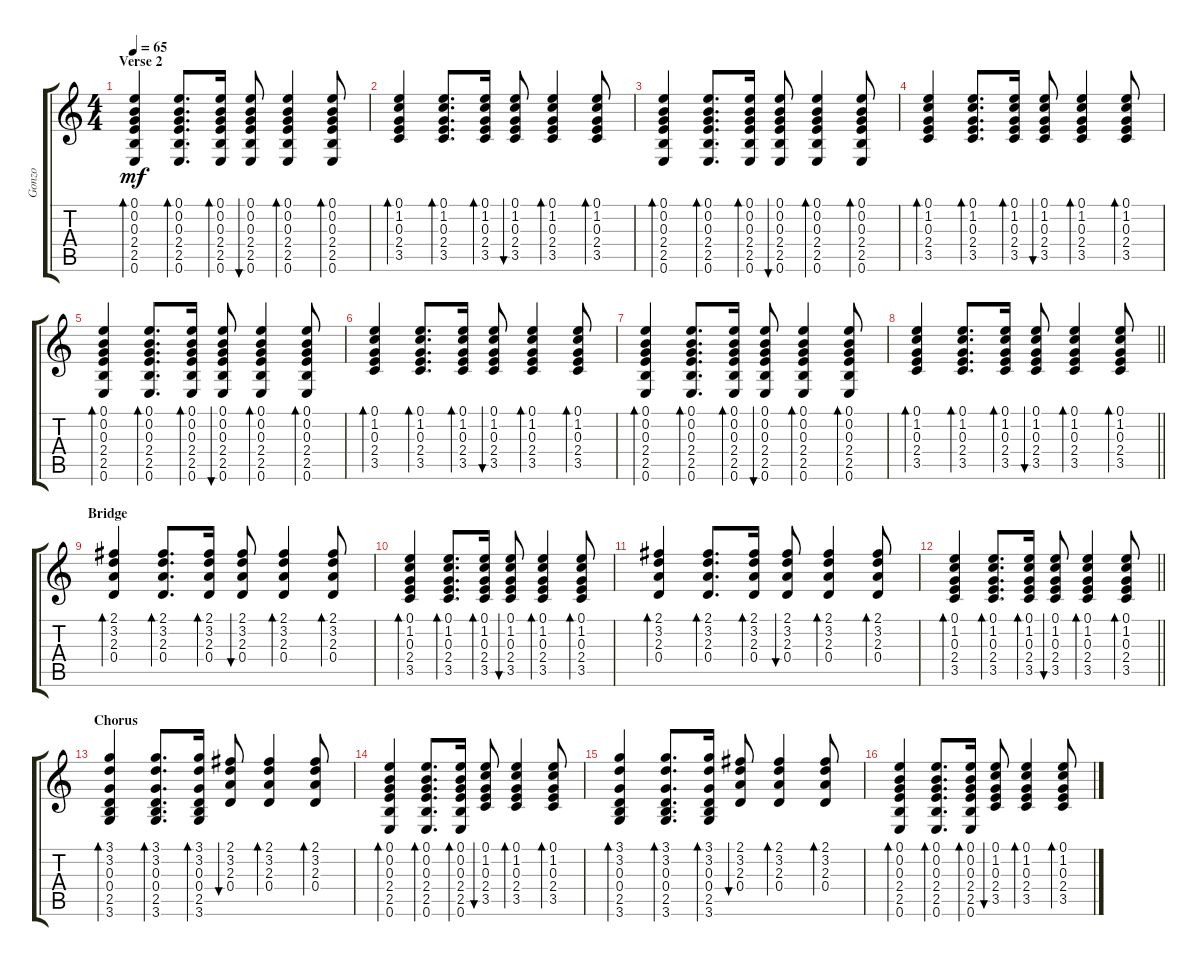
\track ("Gonzo" "Gonzo") {instrument acousticguitarsteel}
\staff {score tabs}
\tuning (E4 B3 G3 D3 A2 E2) {hide}
\ts (4 4)
\section ("" "Verse 2")
\tempo 65
\clef g2
\ks c
(0.1 0.2 0.3 2.4 2.5 0.6).4{bd 30 dy mf} (0.1 0.2 0.3 2.4 2.5 0.6).8{d bd 30} (0.1 0.2 0.3 2.4 2.5 0.6).16{bd 30} (0.1 0.2 0.3 2.4 2.5 0.6).8{bu 30} (0.1 0.2 0.3 2.4 2.5 0.6).4{bd 30} (0.1 0.2 0.3 2.4 2.5 0.6).8{bd 30} |
(0.1 1.2 0.3 2.4 3.5).4{bd 30} (0.1 1.2 0.3 2.4 3.5).8{d bd 30} (0.1 1.2 0.3 2.4 3.5).16{bd 30} (0.1 1.2 0.3 2.4 3.5).8{bu 30} (0.1 1.2 0.3 2.4 3.5).4{bd 30} (0.1 1.2 0.3 2.4 3.5).8{bd 30} |
(0.1 0.2 0.3 2.4 2.5 0.6).4{bd 30} (0.1 0.2 0.3 2.4 2.5 0.6).8{d bd 30} (0.1 0.2 0.3 2.4 2.5 0.6).16{bd 30} (0.1 0.2 0.3 2.4 2.5 0.6).8{bu 30} (0.1 0.2 0.3 2.4 2.5 0.6).4{bd 30} (0.1 0.2 0.3 2.4 2.5 0.6).8{bd 30} |
(0.1 1.2 0.3 2.4 3.5).4{bd 30} (0.1 1.2 0.3 2.4 3.5).8{d bd 30} (0.1 1.2 0.3 2.4 3.5).16{bd 30} (0.1 1.2 0.3 2.4 3.5).8{bu 30} (0.1 1.2 0.3 2.4 3.5).4{bd 30} (0.1 1.2 0.3 2.4 3.5).8{bd 30} |
(0.1 0.2 0.3 2.4 2.5 0.6).4{bd 30} (0.1 0.2 0.3 2.4 2.5 0.6).8{d bd 30} (0.1 0.2 0.3 2.4 2.5 0.6).16{bd 30} (0.1 0.2 0.3 2.4 2.5 0.6).8{bu 30} (0.1 0.2 0.3 2.4 2.5 0.6).4{bd 30} (0.1 0.2 0.3 2.4 2.5 0.6).8{bd 30} |
(0.1 1.2 0.3 2.4 3.5).4{bd 30} (0.1 1.2 0.3 2.4 3.5).8{d bd 30} (0.1 1.2 0.3 2.4 3.5).16{bd 30} (0.1 1.2 0.3 2.4 3.5).8{bu 30} (0.1 1.2 0.3 2.4 3.5).4{bd 30} (0.1 1.2 0.3 2.4 3.5).8{bd 30} |
(0.1 0.2 0.3 2.4 2.5 0.6).4{bd 30} (0.1 0.2 0.3 2.4 2.5 0.6).8{d bd 30} (0.1 0.2 0.3 2.4 2.5 0.6).16{bd 30} (0.1 0.2 0.3 2.4 2.5 0.6).8{bu 30} (0.1 0.2 0.3 2.4 2.5 0.6).4{bd 30} (0.1 0.2 0.3 2.4 2.5 0.6).8{bd 30} |
\barLineRight lightlight
(0.1 1.2 0.3 2.4 3.5).4{bd 30} (0.1 1.2 0.3 2.4 3.5).8{d bd 30} (0.1 1.2 0.3 2.4 3.5).16{bd 30} (0.1 1.2 0.3 2.4 3.5).8{bu 30} (0.1 1.2 0.3 2.4 3.5).4{bd 30} (0.1 1.2 0.3 2.4 3.5).8{bd 30} |
\section ("" "Bridge")
(2.1 3.2 2.3 0.4).4{bd 30} (2.1 3.2 2.3 0.4).8{d bd 30} (2.1 3.2 2.3 0.4).16{bd 30} (2.1 3.2 2.3 0.4).8{bu 30} (2.1 3.2 2.3 0.4).4{bd 30} (2.1 3.2 2.3 0.4).8{bd 30} |
(0.1 1.2 0.3 2.4 3.5).4{bd 30} (0.1 1.2 0.3 2.4 3.5).8{d bd 30} (0.1 1.2 0.3 2.4 3.5).16{bd 30} (0.1 1.2 0.3 2.4 3.5).8{bu 30} (0.1 1.2 0.3 2.4 3.5).4{bd 30} (0.1 1.2 0.3 2.4 3.5).8{bd 30} |
(2.1 3.2 2.3 0.4).4{bd 30} (2.1 3.2 2.3 0.4).8{d bd 30} (2.1 3.2 2.3 0.4).16{bd 30} (2.1 3.2 2.3 0.4).8{bu 30} (2.1 3.2 2.3 0.4).4{bd 30} (2.1 3.2 2.3 0.4).8{bd 30} |
\barLineRight lightlight
(0.1 1.2 0.3 2.4 3.5).4{bd 30} (0.1 1.2 0.3 2.4 3.5).8{d bd 30} (0.1 1.2 0.3 2.4 3.5).16{bd 30} (0.1 1.2 0.3 2.4 3.5).8{bu 30} (0.1 1.2 0.3 2.4 3.5).4{bd 30} (0.1 1.2 0.3 2.4 3.5).8{bd 30} |
\section ("" "Chorus")
(3.1 3.2 0.3 0.4 2.5 3.6).4{bd 30} (3.1 3.2 0.3 0.4 2.5 3.6).8{d bd 30} (3.1 3.2 0.3 0.4 2.5 3.6).16{bd 30} (2.1 3.2 2.3 0.4).8{bu 30} (2.1 3.2 2.3 0.4).4{bd 30} (2.1 3.2 2.3 0.4).8{bd 30} |
(0.1 0.2 0.3 2.4 2.5 0.6).4{bd 30} (0.1 0.2 0.3 2.4 2.5 0.6).8{d bd 30} (0.1 0.2 0.3 2.4 2.5 0.6).16{bd 30} (0.1 1.2 0.3 2.4 3.5).8{bu 30} (0.1 1.2 0.3 2.4 3.5).4{bd 30} (0.1 1.2 0.3 2.4 3.5).8{bd 30} |
(3.1 3.2 0.3 0.4 2.5 3.6).4{bd 30} (3.1 3.2 0.3 0.4 2.5 3.6).8{d bd 30} (3.1 3.2 0.3 0.4 2.5 3.6).16{bd 30} (2.1 3.2 2.3 0.4).8{bu 30} (2.1 3.2 2.3 0.4).4{bd 30} (2.1 3.2 2.3 0.4).8{bd 30} |
(0.1 0.2 0.3 2.4 2.5 0.6).4{bd 30} (0.1 0.2 0.3 2.4 2.5 0.6).8{d bd 30} (0.1 0.2 0.3 2.4 2.5 0.6).16{bd 30} (0.1 1.2 0.3 2.4 3.5).8{bu 30} (0.1 1.2 0.3 2.4 3.5).4{bd 30} (0.1 1.2 0.3 2.4 3.5).8{bd 30}
